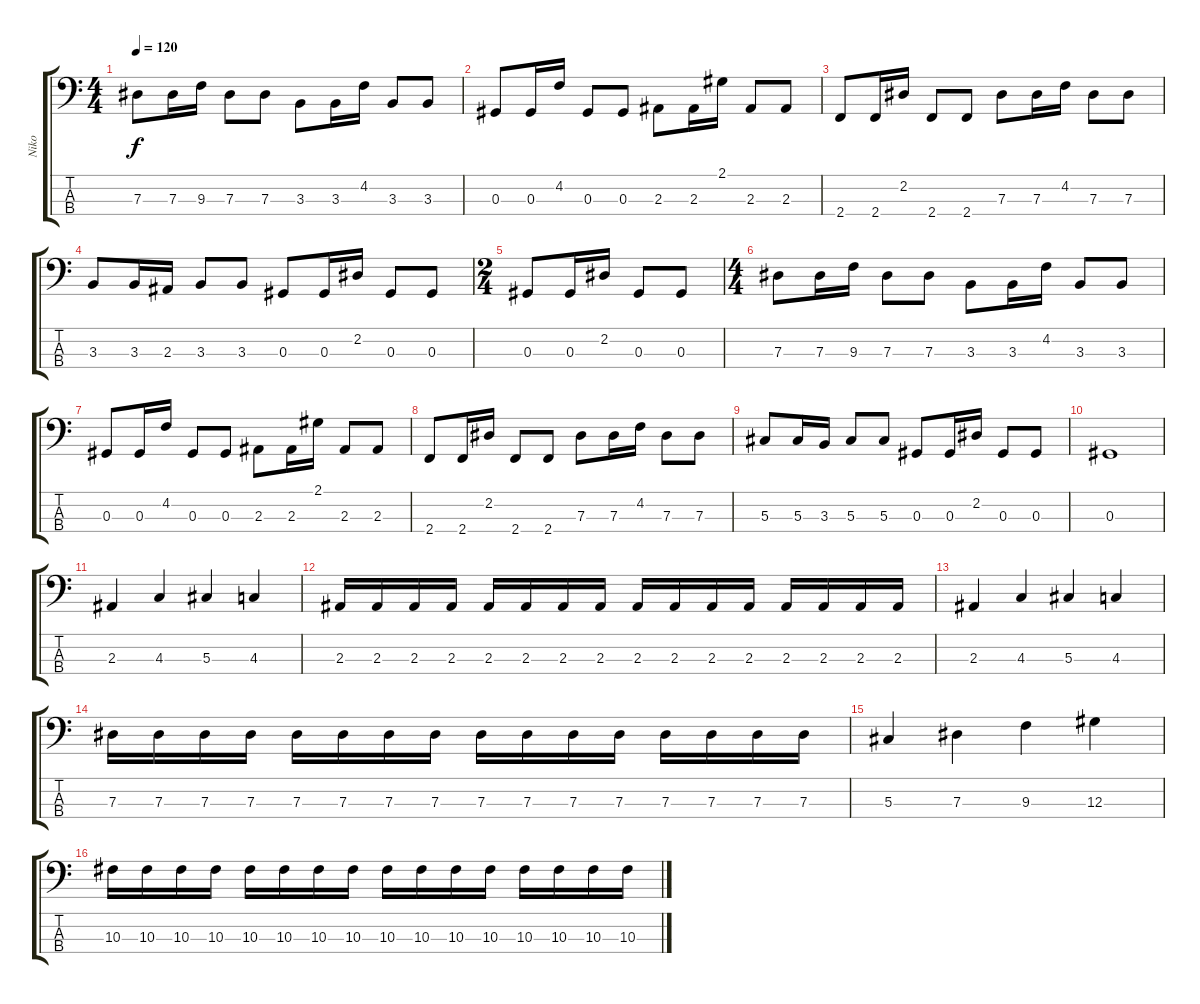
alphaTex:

\track ("Niko" "Niko") {instrument electricbassfinger}
\staff {score tabs}
\tuning (Gb2 Db2 Ab1 Eb1) {hide}
\ts (4 4)
\tempo 120
\clef f4
\ks c
7.3.8{dy f} 7.3.16 9.3.16 7.3.8 7.3.8 3.3.8 3.3.16 4.2.16 3.3.8 3.3.8 |
0.3.8 0.3.16 4.2.16 0.3.8 0.3.8 2.3.8 2.3.16 2.1.16 2.3.8 2.3.8 |
2.4.8 2.4.16 2.2.16 2.4.8 2.4.8 7.3.8 7.3.16 4.2.16 7.3.8 7.3.8 |
3.3.8 3.3.16 2.3.16 3.3.8 3.3.8 0.3.8 0.3.16 2.2.16 0.3.8 0.3.8 |
\ts (2 4)
0.3.8 0.3.16 2.2.16 0.3.8 0.3.8 |
\ts (4 4)
7.3.8 7.3.16 9.3.16 7.3.8 7.3.8 3.3.8 3.3.16 4.2.16 3.3.8 3.3.8 |
0.3.8 0.3.16 4.2.16 0.3.8 0.3.8 2.3.8 2.3.16 2.1.16 2.3.8 2.3.8 |
2.4.8 2.4.16 2.2.16 2.4.8 2.4.8 7.3.8 7.3.16 4.2.16 7.3.8 7.3.8 |
5.3.8 5.3.16 3.3.16 5.3.8 5.3.8 0.3.8 0.3.16 2.2.16 0.3.8 0.3.8 |
0.3.1 |
2.3.4 4.3.4 5.3.4 4.3.4 |
2.3.16 2.3.16 2.3.16 2.3.16 2.3.16 2.3.16 2.3.16 2.3.16 2.3.16 2.3.16 2.3.16 2.3.16 2.3.16 2.3.16 2.3.16 2.3.16 |
2.3.4 4.3.4 5.3.4 4.3.4 |
7.3.16 7.3.16 7.3.16 7.3.16 7.3.16 7.3.16 7.3.16 7.3.16 7.3.16 7.3.16 7.3.16 7.3.16 7.3.16 7.3.16 7.3.16 7.3.16 |
5.3.4 7.3.4 9.3.4 12.3.4 |
10.3.16 10.3.16 10.3.16 10.3.16 10.3.16 10.3.16 10.3.16 10.3.16 10.3.16 10.3.16 10.3.16 10.3.16 10.3.16 10.3.16 10.3.16 10.3.16
